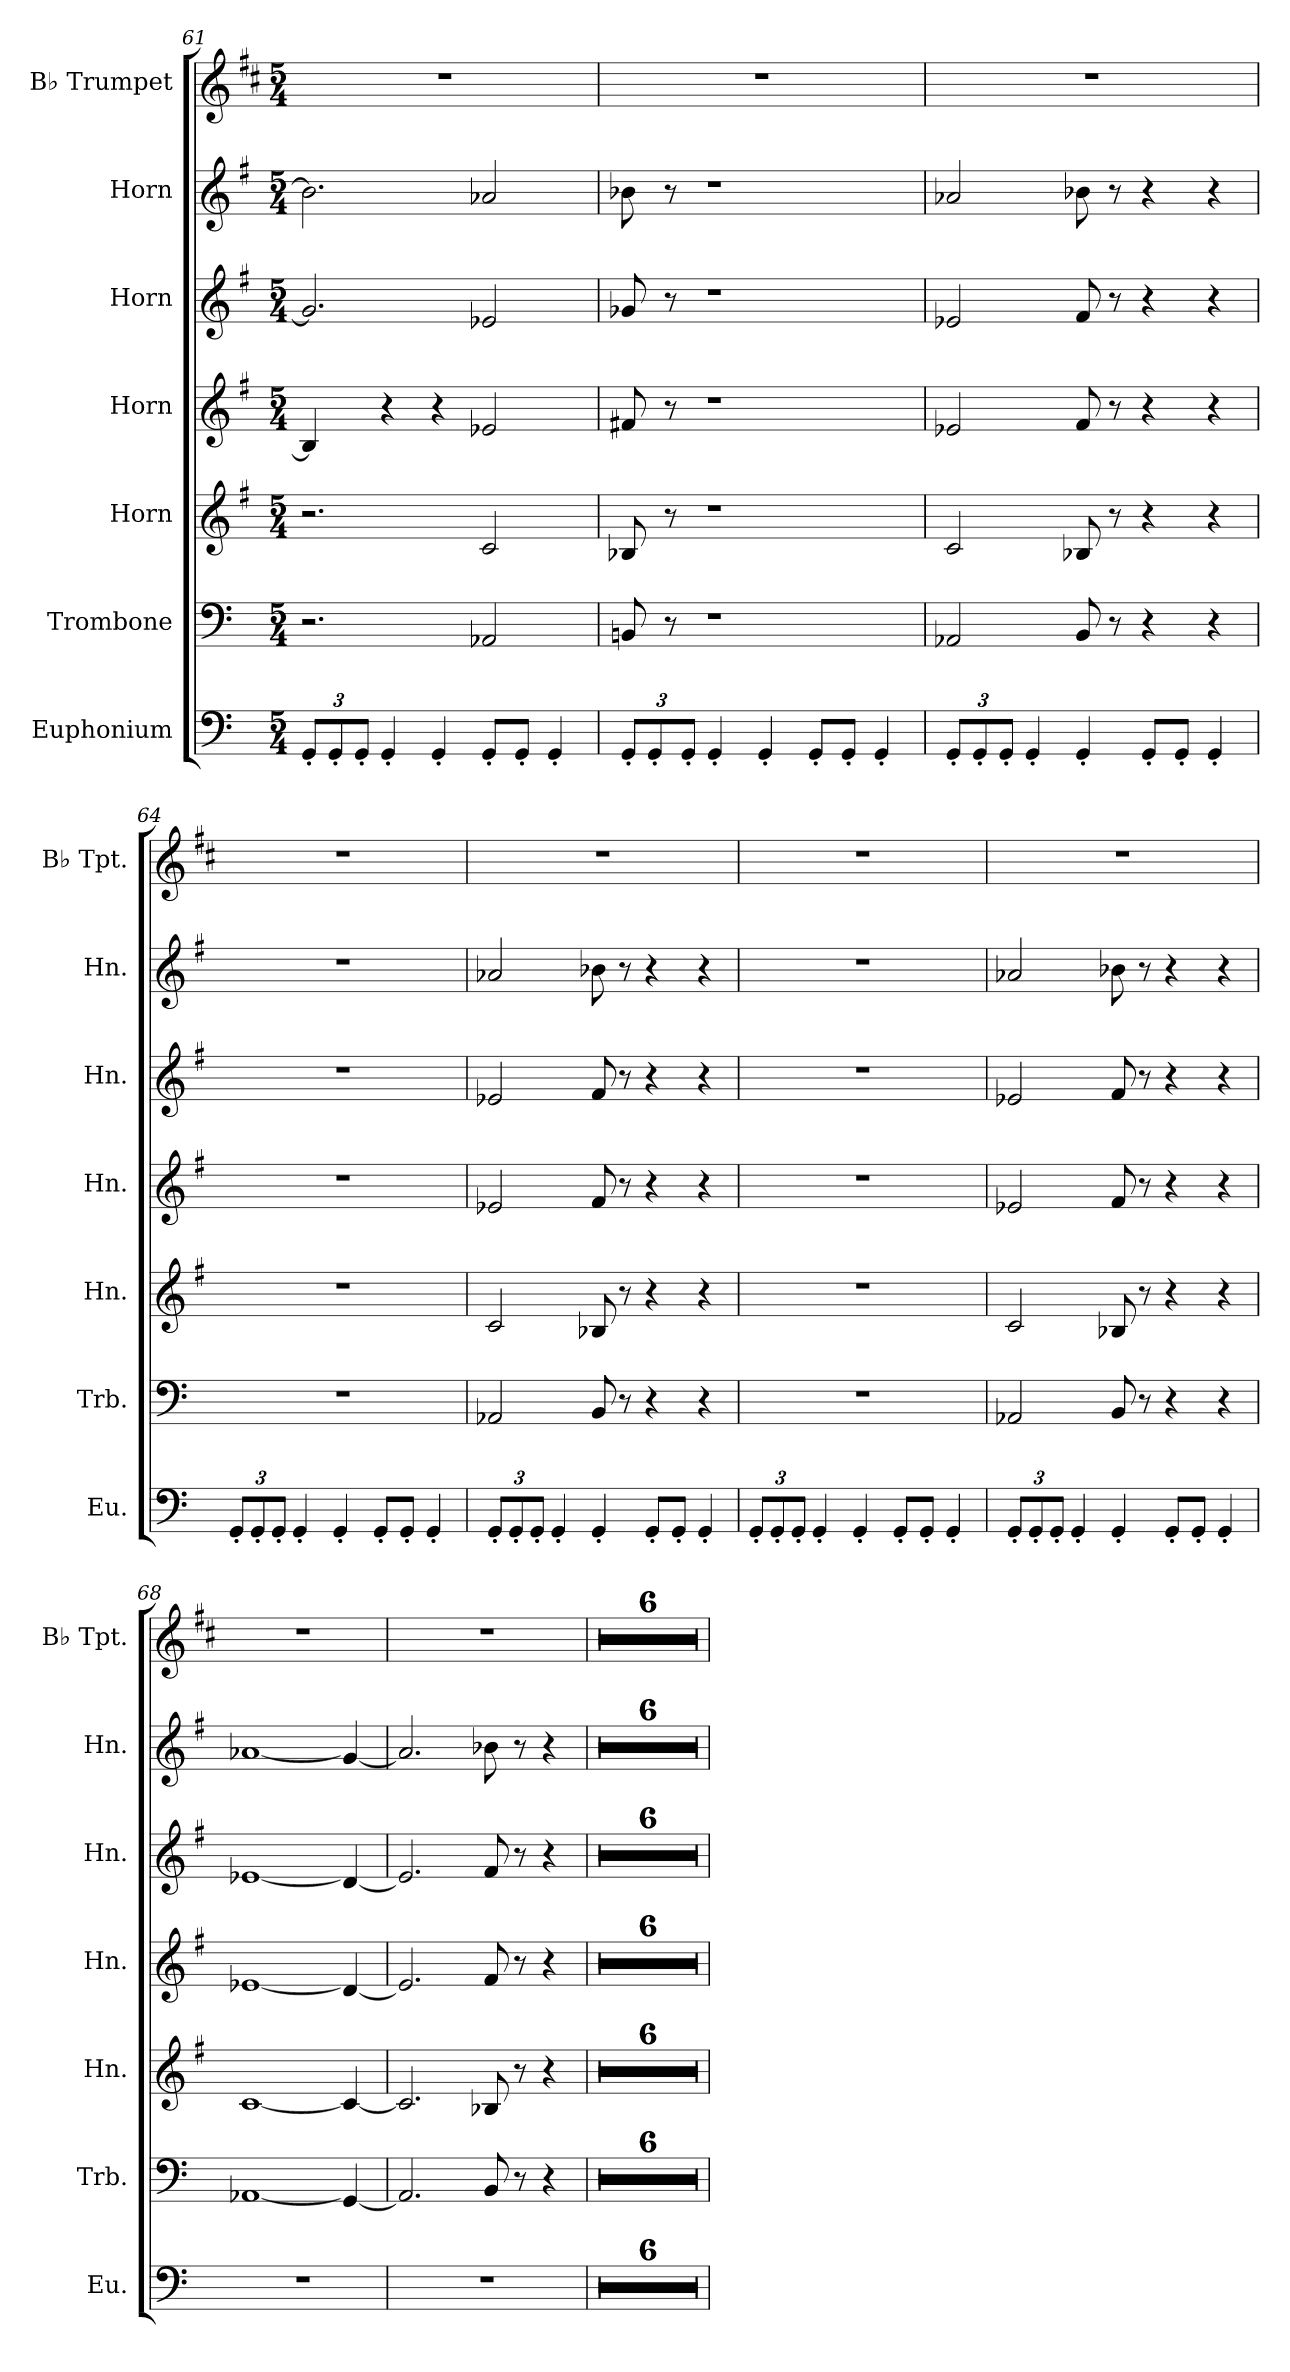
**kern	**kern	**kern	**kern	**kern	**kern	**kern
*part7	*part6	*part5	*part4	*part3	*part2	*part1
*staff7	*staff6	*staff5	*staff4	*staff3	*staff2	*staff1
*I"Euphonium	*I"Trombone	*I"Horn	*I"Horn	*I"Horn	*I"Horn	*I"B♭ Trumpet
*I'Eu.	*I'Trb.	*I'Hn.	*I'Hn.	*I'Hn.	*I'Hn.	*I'B♭ Tpt.
!!LO:PB:g=z
*clefF4	*clefF4	*clefG2	*clefG2	*clefG2	*clefG2	*clefG2
*	*	*ITrd4c7	*ITrd4c7	*ITrd4c7	*ITrd4c7	*ITrd1c2
*k[]	*k[]	*k[]	*k[]	*k[]	*k[]	*k[]
*C:	*C:	*C:	*C:	*C:	*C:	*C:
*M5/4	*M5/4	*M5/4	*M5/4	*M5/4	*M5/4	*M5/4
*Xbrackettup	*	*	*	*	*	*
=61	=61	=61	=61	=61	=61	=61
12GG'/L	2.r	2.r	4E-/]	2.c-/]	2.e-\]	4%5r
12GG'/	.	.	.	.	.	.
12GG'/J	.	.	.	.	.	.
4GG'/	.	.	4r	.	.	.
4GG'/	.	.	4r	.	.	.
8GG'/L	2AA-X/	2F/	2A-X/	2A-X/	2d-X/	.
8GG'/J	.	.	.	.	.	.
4GG'/	.	.	.	.	.	.
=62	=62	=62	=62	=62	=62	=62
12GG'/L	8BBn/	8E-X/	8Bn/	8c-X/	8e-X\	4%5r
12GG'/	.	.	.	.	.	.
.	8r	8r	8r	8r	8r	.
12GG'/J	.	.	.	.	.	.
4GG'/	1r	1r	1r	1r	1r	.
4GG'/	.	.	.	.	.	.
8GG'/L	.	.	.	.	.	.
8GG'/J	.	.	.	.	.	.
4GG'/	.	.	.	.	.	.
=63	=63	=63	=63	=63	=63	=63
12GG'/L	2AA-X/	2F/	2A-X/	2A-X/	2d-X/	4%5r
12GG'/	.	.	.	.	.	.
12GG'/J	.	.	.	.	.	.
4GG'/	.	.	.	.	.	.
4GG'/	8BB/	8E-X/	8B/	8B/	8e-X\	.
.	8r	8r	8r	8r	8r	.
8GG'/L	4r	4r	4r	4r	4r	.
8GG'/J	.	.	.	.	.	.
4GG'/	4r	4r	4r	4r	4r	.
!!LO:PB:g=z
=64	=64	=64	=64	=64	=64	=64
12GG'/L	4%5r	4%5r	4%5r	4%5r	4%5r	4%5r
12GG'/	.	.	.	.	.	.
12GG'/J	.	.	.	.	.	.
4GG'/	.	.	.	.	.	.
4GG'/	.	.	.	.	.	.
8GG'/L	.	.	.	.	.	.
8GG'/J	.	.	.	.	.	.
4GG'/	.	.	.	.	.	.
=65	=65	=65	=65	=65	=65	=65
12GG'/L	2AA-X/	2F/	2A-X/	2A-X/	2d-X/	4%5r
12GG'/	.	.	.	.	.	.
12GG'/J	.	.	.	.	.	.
4GG'/	.	.	.	.	.	.
4GG'/	8BB/	8E-X/	8B/	8B/	8e-X\	.
.	8r	8r	8r	8r	8r	.
8GG'/L	4r	4r	4r	4r	4r	.
8GG'/J	.	.	.	.	.	.
4GG'/	4r	4r	4r	4r	4r	.
=66	=66	=66	=66	=66	=66	=66
12GG'/L	4%5r	4%5r	4%5r	4%5r	4%5r	4%5r
12GG'/	.	.	.	.	.	.
12GG'/J	.	.	.	.	.	.
4GG'/	.	.	.	.	.	.
4GG'/	.	.	.	.	.	.
8GG'/L	.	.	.	.	.	.
8GG'/J	.	.	.	.	.	.
4GG'/	.	.	.	.	.	.
=67	=67	=67	=67	=67	=67	=67
12GG'/L	2AA-X/	2F/	2A-X/	2A-X/	2d-X/	4%5r
12GG'/	.	.	.	.	.	.
12GG'/J	.	.	.	.	.	.
4GG'/	.	.	.	.	.	.
4GG'/	8BB/	8E-X/	8B/	8B/	8e-X\	.
.	8r	8r	8r	8r	8r	.
8GG'/L	4r	4r	4r	4r	4r	.
8GG'/J	.	.	.	.	.	.
4GG'/	4r	4r	4r	4r	4r	.
=68	=68	=68	=68	=68	=68	=68
4%5r	[1AA-X	[1F	[1A-X	[1A-X	[1d-X	4%5r
.	4GG#/_	4F/_	4G#/_	4G#/_	4c#/_	.
!!LO:PB:g=z
=69	=69	=69	=69	=69	=69	=69
4%5r	2.AA-/]	2.F/]	2.A-/]	2.A-/]	2.d-/]	4%5r
.	8BB/	8E-X/	8B/	8B/	8e-X\	.
.	8r	8r	8r	8r	8r	.
.	4r	4r	4r	4r	4r	.
=70	=70	=70	=70	=70	=70	=70
4%5r	4%5r	4%5r	4%5r	4%5r	4%5r	4%5r
=71	=71	=71	=71	=71	=71	=71
4%5r	4%5r	4%5r	4%5r	4%5r	4%5r	4%5r
=72	=72	=72	=72	=72	=72	=72
4%5r	4%5r	4%5r	4%5r	4%5r	4%5r	4%5r
=73	=73	=73	=73	=73	=73	=73
4%5r	4%5r	4%5r	4%5r	4%5r	4%5r	4%5r
=74	=74	=74	=74	=74	=74	=74
4%5r	4%5r	4%5r	4%5r	4%5r	4%5r	4%5r
=75	=75	=75	=75	=75	=75	=75
4%5r	4%5r	4%5r	4%5r	4%5r	4%5r	4%5r
=	=	=	=	=	=	=
*-	*-	*-	*-	*-	*-	*-
